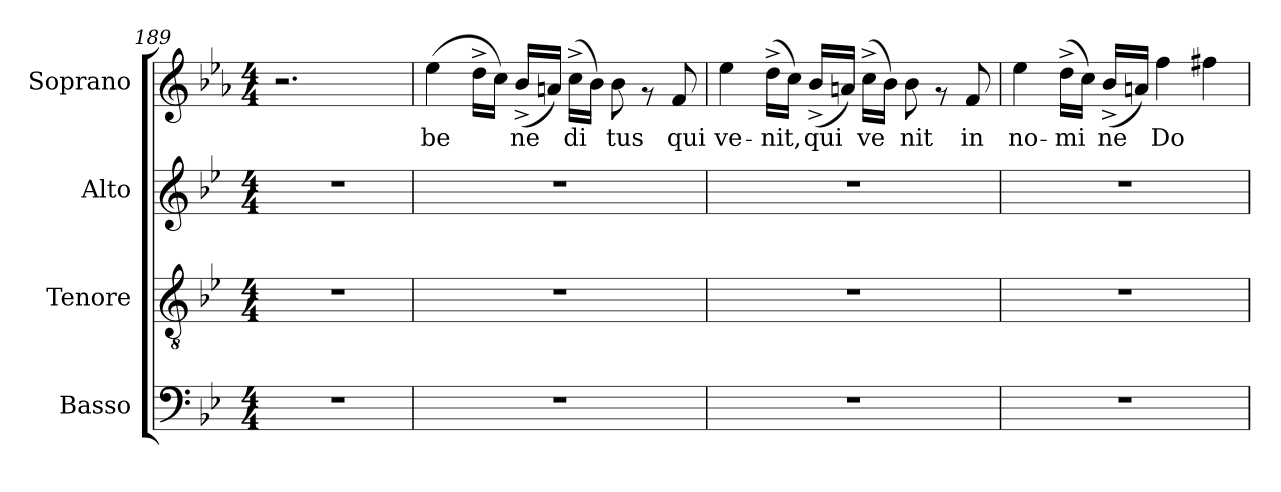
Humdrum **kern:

**kern	**kern	**kern	**kern	**text
*part4	*part3	*part2	*part1	*part1
*staff4	*staff3	*staff2	*staff1	*staff1
*I"Basso	*I"Tenore	*I"Alto	*I"Soprano	*
*I'B	*I'T	*I'A	*I'S	*
*clefF4	*clefGv2	*clefG2	*clefG2	*
*k[b-e-]	*k[b-e-]	*k[b-e-]	*k[b-e-a-]	*
*B-:	*B-:	*B-:	*E-:	*
*M4/4	*M4/4	*M4/4	*M4/4	*
=189	=189	=189	=189	=189
1r	1r	1r	2.r	.
.	.	.	4ryy	.
!!LO:LB:g=z
=190	=190	=190	=190	=190
!	!	!	!	!LO:LY:b:cj
1r	1r	1r	(>4ee-\	be-
!	!	!	!	!LO:LY:b:cj
.	.	.	16dd^<\L	--
!	!	!	!	!LO:LY:b:cj
.	.	.	16cc\J)	--
!	!	!	!	!LO:LY:b:cj
.	.	.	(<16b-^>/L	-ne-
!	!	!	!	!LO:LY:b:cj
.	.	.	16an/J)	--
!	!	!	!	!LO:LY:b:cj
.	.	.	(>16cc^<\L	-di-
!	!	!	!	!LO:LY:b:cj
.	.	.	16b-\J)	--
!	!	!	!	!LO:LY:b:cj
.	.	.	8b-\	-tus
.	.	.	8rf	.
!	!	!	!	!LO:LY:b:cj
.	.	.	8f/	qui
=191	=191	=191	=191	=191
!	!	!	!	!LO:LY:b:cj
1r	1r	1r	4ee-\	ve-
!	!	!	!	!LO:LY:b:cj
.	.	.	(>16dd^<\L	-nit,
!	!	!	!	!LO:LY:b:cj
.	.	.	16cc\J)	.
!	!	!	!	!LO:LY:b:cj
.	.	.	(<16b-^>/L	qui
!	!	!	!	!LO:LY:b:cj
.	.	.	16an/J)	.
!	!	!	!	!LO:LY:b:cj
.	.	.	(>16cc^<\L	ve-
!	!	!	!	!LO:LY:b:cj
.	.	.	16b-\J)	--
!	!	!	!	!LO:LY:b:cj
.	.	.	8b-\	-nit
.	.	.	8rf	.
!	!	!	!	!LO:LY:b:cj
.	.	.	8f/	in
=192	=192	=192	=192	=192
!	!	!	!	!LO:LY:b:cj
1r	1r	1r	4ee-\	no-
!	!	!	!	!LO:LY:b:cj
.	.	.	(>16dd^<\L	-mi-
!	!	!	!	!LO:LY:b:cj
.	.	.	16cc\J)	--
!	!	!	!	!LO:LY:b:cj
.	.	.	(<16b-^>/L	-ne
!	!	!	!	!LO:LY:b:cj
.	.	.	16an/J)	.
!	!	!	!	!LO:LY:b:cj
.	.	.	4ff\	Do-
!	!	!	!	!LO:LY:b:cj
.	.	.	4ff#X\	--
=	=	=	=	=
*-	*-	*-	*-	*-
